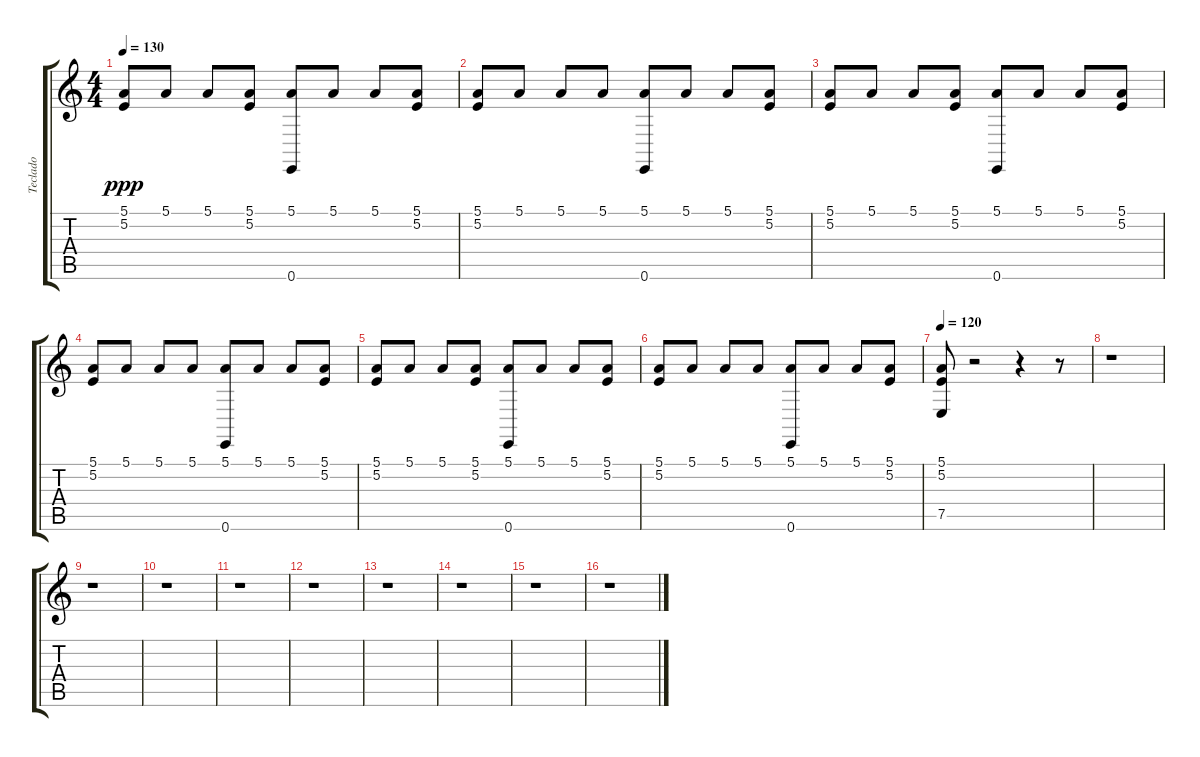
\track ("Teclado" "Teclado") {instrument electricgrandpiano}
\staff {score tabs}
\tuning (E4 B3 G3 D3 A2 E2) {hide}
\ts (4 4)
\tempo 130
\clef g2
\ks c
(5.1 5.2).8{dy ppp} 5.1.8 5.1.8 (5.1 5.2).8 (5.1 0.6).8 5.1.8 5.1.8 (5.1 5.2).8 |
(5.1 5.2).8 5.1.8 5.1.8 5.1.8 (5.1 0.6).8 5.1.8 5.1.8 (5.1 5.2).8 |
(5.1 5.2).8 5.1.8 5.1.8 (5.1 5.2).8 (5.1 0.6).8 5.1.8 5.1.8 (5.1 5.2).8 |
(5.1 5.2).8 5.1.8 5.1.8 5.1.8 (5.1 0.6).8 5.1.8 5.1.8 (5.1 5.2).8 |
(5.1 5.2).8 5.1.8 5.1.8 (5.1 5.2).8 (5.1 0.6).8 5.1.8 5.1.8 (5.1 5.2).8 |
(5.1 5.2).8 5.1.8 5.1.8 5.1.8 (5.1 0.6).8 5.1.8 5.1.8 (5.1 5.2).8 |
\tempo 120
(5.1 5.2 7.5).8 r.2 r.4 r.8 |
r.1 |
r.1 |
r.1 |
r.1 |
r.1 |
r.1 |
r.1 |
r.1 |
r.1
